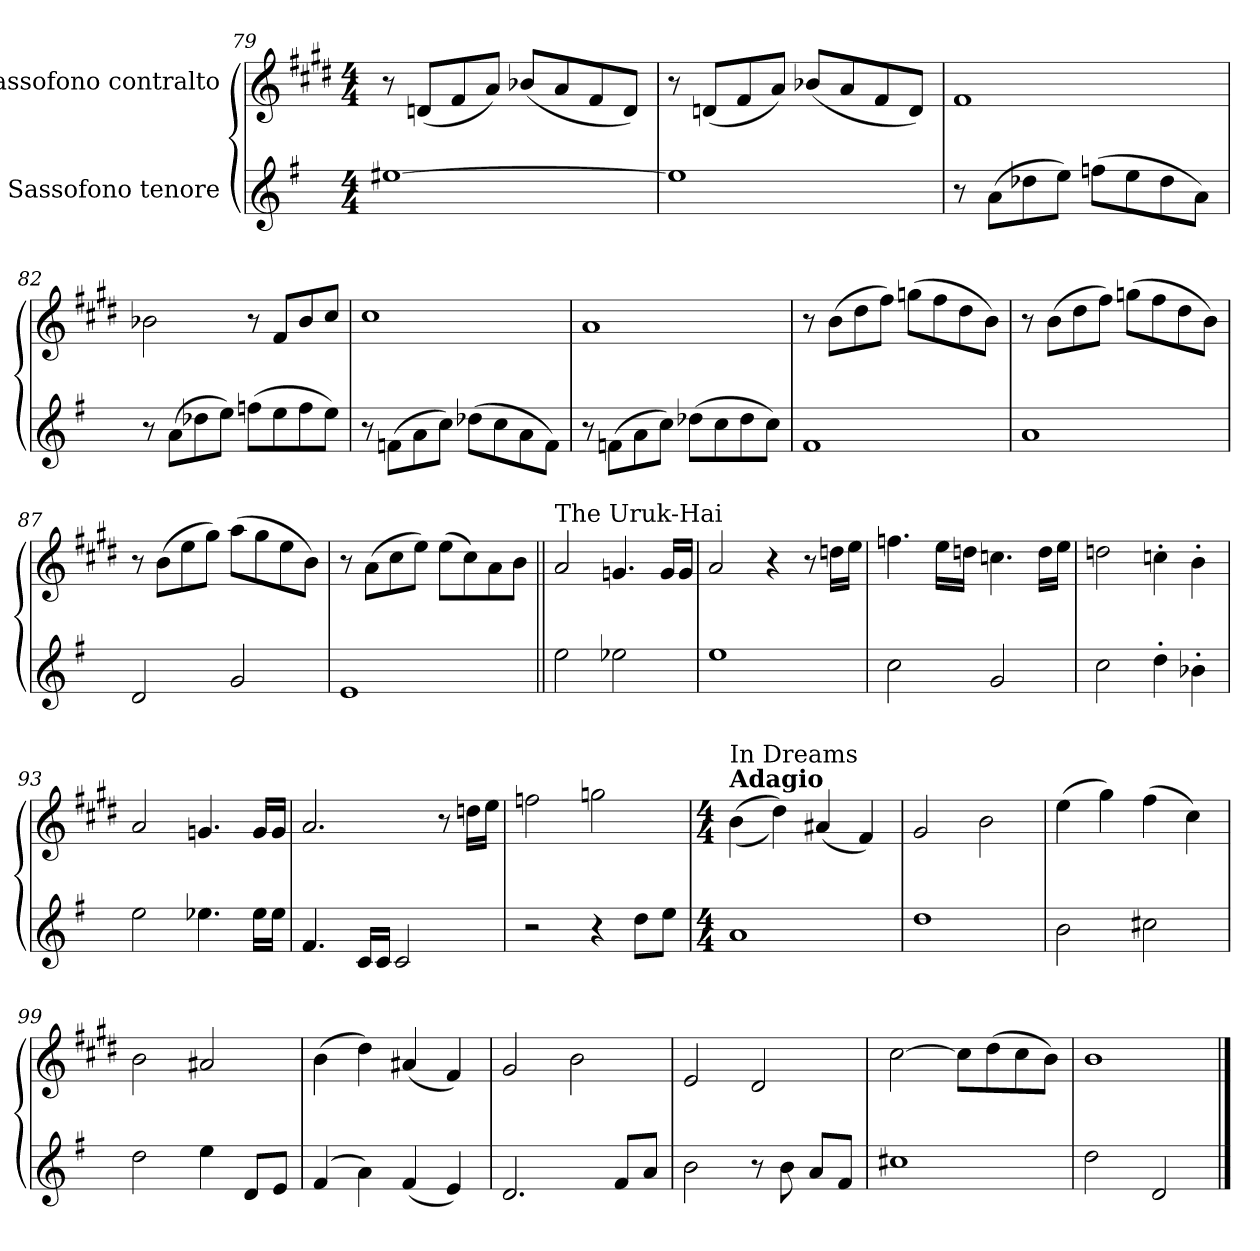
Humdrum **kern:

**kern	**kern
*part2	*part1
*staff2	*staff1
*I"Sassofono tenore	*I"Sassofono contralto
*clefG2	*clefG2
*ITrd8c14	*ITrd5c9
*k[f#]	*k[f#]
*M4/4	*M4/4
=79	=79
[1e#X	8r
.	(<8Fn/L
.	8A/
.	8c/J)
.	(<8d-X/L
.	8c/
.	8A/
.	8F/J)
=80	=80
1e#]	8r
.	(<8Fn/L
.	8A/
.	8c/J)
.	(<8d-X/L
.	8c/
.	8A/
.	8F/J)
=81	=81
8r	1A
(>8A\L	.
8d-X\	.
8e\J)	.
(>8fn\L	.
8e\	.
8d-\	.
8A\J)	.
=82	=82
8r	2d-X\
(>8A\L	.
8d-X\	.
8e\J)	.
(>8fn\L	8r
8e\	8A/L
8f\	8d-/
8e\J)	8e/J
!!LO:PB:g=z
=83	=83
8r	1e
(>8Fn\L	.
8A\	.
8c\J)	.
(>8d-X\L	.
8c\	.
8A\	.
8F\J)	.
=84	=84
8r	1c
(>8Fn\L	.
8A\	.
8c\J)	.
(>8d-X\L	.
8c\	.
8d-\	.
8c\J)	.
=85	=85
1F#	8r
.	(>8d\L
.	8f#\
.	8a\J)
.	(>8b-X\L
.	8a\
.	8f#\
.	8d\J)
=86	=86
1A	8r
.	(>8d\L
.	8f#\
.	8a\J)
.	(>8b-X\L
.	8a\
.	8f#\
.	8d\J)
=87	=87
2D/	8r
.	(>8d\L
.	8g\
.	8b\J)
2G/	(>8cc\L
.	8b\
.	8g\
.	8d\J)
!!LO:LB:g=z
=88	=88
1E	8r
.	(>8c\L
.	8e\
.	8g\J)
.	(>8g\L
.	8e\)
.	8c\
.	8d\J
=89||	=89||
*	*MM90
!	!LO:TX:a:t=The Uruk-Hai
2e\	2c/
2e-X\	4.B-X/
.	16B-/LL
.	16B-/JJ
=90	=90
1e	2c/
.	4r
.	8r
.	16fn\LL
.	16g\JJ
=91	=91
2c\	4.a-X\
.	16g\LL
.	16fn\JJ
2G/	4.e-X\
.	16f\LL
.	16g\JJ
=92	=92
2c\	2fn\
4d'\	4e-X'\
4B-X'\	4d'\
=93	=93
2e\	2c/
4.e-X\	4.B-X/
16e-\LL	16B-/LL
16e-\JJ	16B-/JJ
=94	=94
4.F#/	2.c/
16C/LL	.
16C/JJ	.
2C/	.
.	8r
.	16fn\LL
.	16g\JJ
!!LO:LB:g=z
=95	=95
2r	2a-X\
4r	2b-X\
8d\L	.
8e\J	.
=96	=96
*M4/4	*M4/4
*	*MM80
!	!LO:TX:a:B:t=Adagio
!	!LO:TX:a:t=In Dreams
1A	(>(>4d\
.	4f#\))
.	(<4c#X/
.	4A/)
=97	=97
1d	2B/
.	2d\
=98	=98
2B\	(>4g\
.	4b\)
2c#X\	(>4a\
.	4e\)
=99	=99
2d\	2d\
4e\	2c#X/
8D/L	.
8E/J	.
=100	=100
(>4F#/	(>4d\
4A\)	4f#\)
(<4F#/	(<4c#X/
4E/)	4A/)
=101	=101
2.D/	2B/
.	2d\
8F#/L	.
8A/J	.
=102	=102
2B\	2G/
8r	2F#/
8B\	.
8A/L	.
8F#/J	.
=103	=103
1c#X	[2e\
.	8e\L]
.	(>8f#\
.	8e\
.	8d\J)
!!LO:LB:g=z
=104	=104
2d\	1d
2D/	.
==	==
*-	*-
